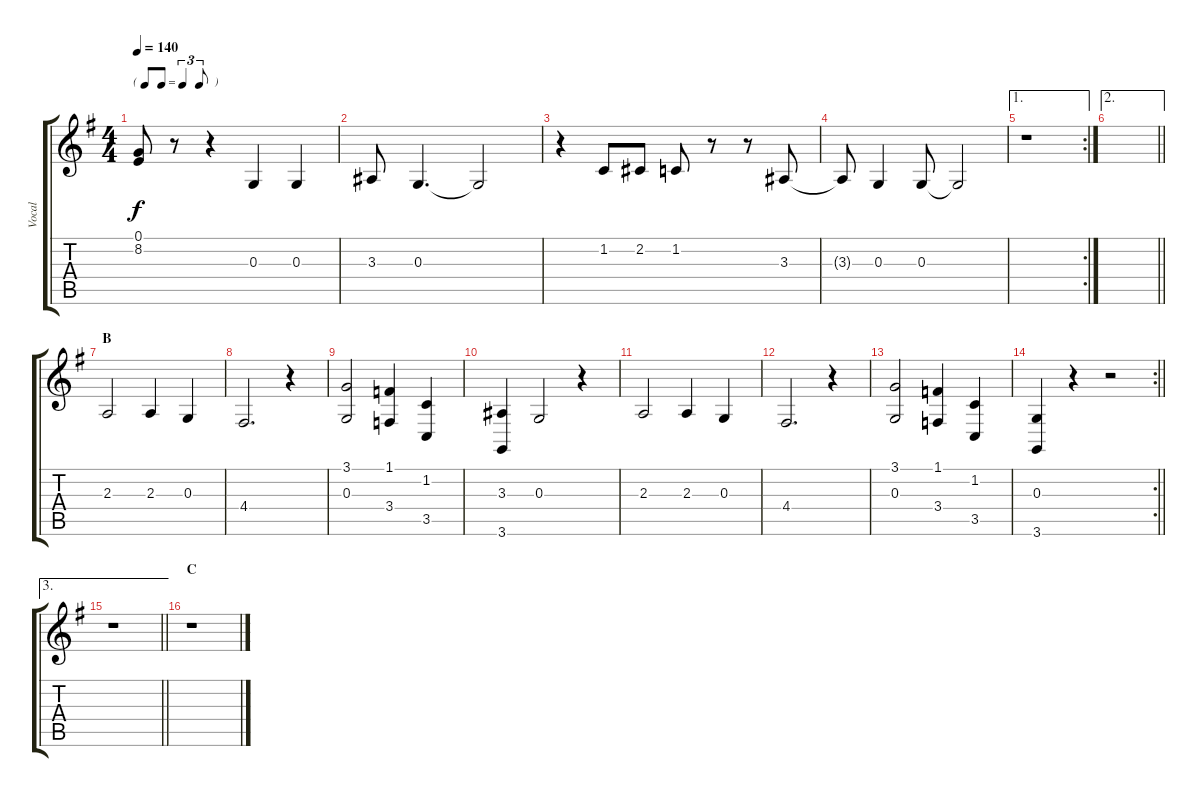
\track ("Vocal" "Vocal") {instrument lead6voice}
\staff {score tabs}
\tuning (E4 B3 G3 D3 A2 E2) {hide}
\ts (4 4)
\tf triplet8th
\tempo 140
\clef g2
\ks g
(0.1{t} 8.2{t}).8{dy f} r.8 r.4 0.3.4 0.3.4 |
3.3.8 0.3.4{d} 0.3{t}.2 |
r.4 1.2.8 2.2.8 1.2.8 r.8 r.8 3.3.8 |
3.3{t}.8 0.3.4 0.3.8 0.3{t}.2 |
\ae 1
\rc 2
r.1 |
\ae 2
\barLineRight lightlight
|
\section ("" "B")
2.3.2 2.3.4 0.3.4 |
4.4.2{d} r.4 |
(3.1 0.3).2 (1.1 3.4).4 (1.2 3.5).4 |
(3.3 3.6).4 0.3.2 r.4 |
2.3.2 2.3.4 0.3.4 |
4.4.2{d} r.4 |
(3.1 0.3).2 (1.1 3.4).4 (1.2 3.5).4 |
\rc 2
\barLineRight lightlight
(0.3 3.6).4 r.4 r.2 |
\ae 3
\barLineRight lightlight
r.1 |
\section ("" "C")
r.1
